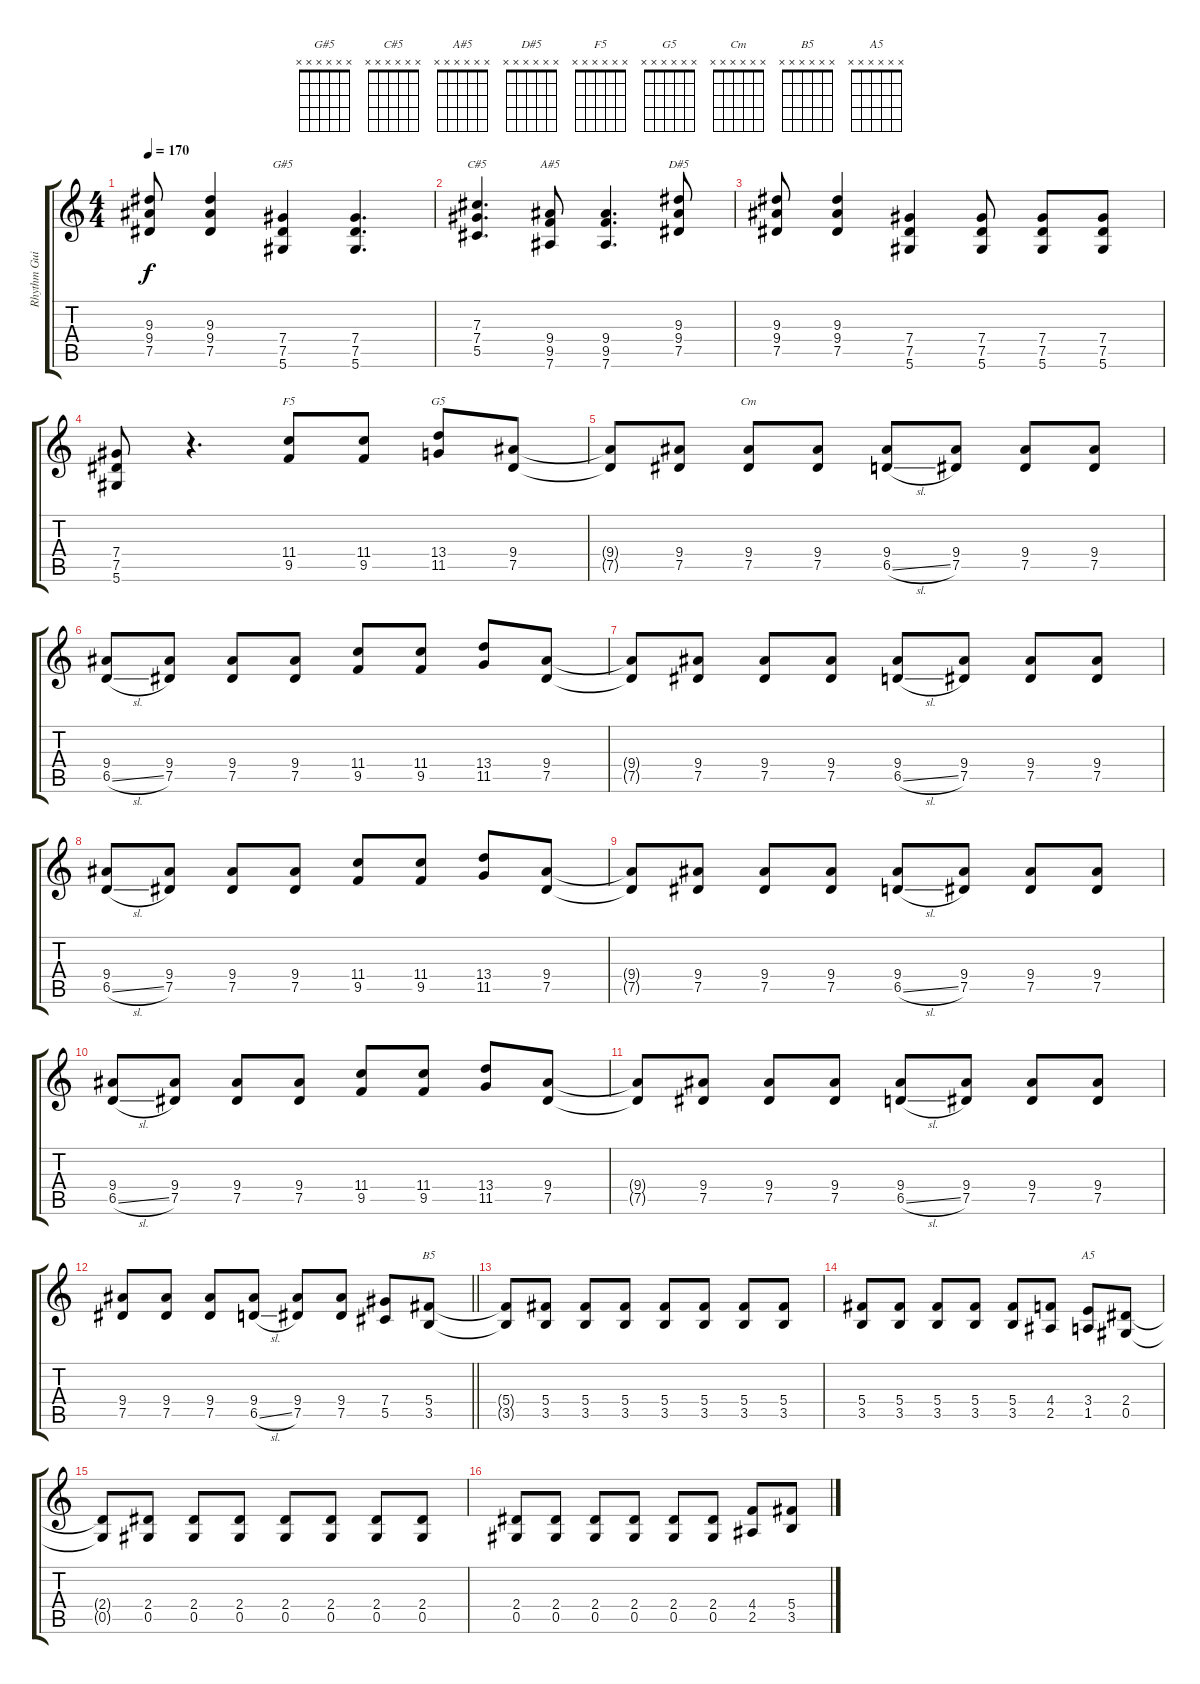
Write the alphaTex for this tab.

\track ("Rhythm Guitar: Gilby" "Rhythm Gui") {instrument overdrivenguitar}
\staff {score tabs}
\tuning (Eb4 Bb3 Gb3 Db3 Ab2 Eb2) {hide}
\chord ("G#5" x x x x x x)
\chord ("C#5" x x x x x x)
\chord ("A#5" x x x x x x)
\chord ("D#5" x x x x x x)
\chord ("F5" x x x x x x)
\chord ("G5" x x x x x x)
\chord ("Cm" x x x x x x)
\chord ("B5" x x x x x x)
\chord ("A5" x x x x x x)
\ts (4 4)
\tempo 170
\clef g2
\ks c
(9.3 9.4 7.5).8{dy f} (9.3 9.4 7.5).4 (7.4 7.5 5.6).4{ch "G#5"} (7.4 7.5 5.6).4{d} |
(7.3 7.4 5.5).4{d ch "C#5"} (9.4 9.5 7.6).8{ch "A#5"} (9.4 9.5 7.6).4{d} (9.3 9.4 7.5).8{ch "D#5"} |
(9.3 9.4 7.5).8 (9.3 9.4 7.5).4 (7.4 7.5 5.6).4 (7.4 7.5 5.6).8 (7.4 7.5 5.6).8 (7.4 7.5 5.6).8 |
(7.4 7.5 5.6).8 r.4{d} (11.4 9.5).8{ch "F5"} (11.4 9.5).8 (13.4 11.5).8{ch "G5"} (9.4 7.5).8 |
(9.4{t} 7.5{t}).8 (9.4 7.5).8 (9.4 7.5).8{ch "Cm"} (9.4 7.5).8 (9.4 6.5{sl}).8 (9.4 7.5).8 (9.4 7.5).8 (9.4 7.5).8 |
(9.4 6.5{sl}).8 (9.4 7.5).8 (9.4 7.5).8 (9.4 7.5).8 (11.4 9.5).8 (11.4 9.5).8 (13.4 11.5).8 (9.4 7.5).8 |
(9.4{t} 7.5{t}).8 (9.4 7.5).8 (9.4 7.5).8 (9.4 7.5).8 (9.4 6.5{sl}).8 (9.4 7.5).8 (9.4 7.5).8 (9.4 7.5).8 |
(9.4 6.5{sl}).8 (9.4 7.5).8 (9.4 7.5).8 (9.4 7.5).8 (11.4 9.5).8 (11.4 9.5).8 (13.4 11.5).8 (9.4 7.5).8 |
(9.4{t} 7.5{t}).8 (9.4 7.5).8 (9.4 7.5).8 (9.4 7.5).8 (9.4 6.5{sl}).8 (9.4 7.5).8 (9.4 7.5).8 (9.4 7.5).8 |
(9.4 6.5{sl}).8 (9.4 7.5).8 (9.4 7.5).8 (9.4 7.5).8 (11.4 9.5).8 (11.4 9.5).8 (13.4 11.5).8 (9.4 7.5).8 |
(9.4{t} 7.5{t}).8 (9.4 7.5).8 (9.4 7.5).8 (9.4 7.5).8 (9.4 6.5{sl}).8 (9.4 7.5).8 (9.4 7.5).8 (9.4 7.5).8 |
\barLineRight lightlight
(9.4 7.5).8 (9.4 7.5).8 (9.4 7.5).8 (9.4 6.5{sl}).8 (9.4 7.5).8 (9.4 7.5).8 (7.4 5.5).8 (5.4 3.5).8{ch "B5"} |
(5.4{t} 3.5{t}).8 (5.4 3.5).8 (5.4 3.5).8 (5.4 3.5).8 (5.4 3.5).8 (5.4 3.5).8 (5.4 3.5).8 (5.4 3.5).8 |
(5.4 3.5).8 (5.4 3.5).8 (5.4 3.5).8 (5.4 3.5).8 (5.4 3.5).8 (4.4 2.5).8 (3.4 1.5).8{ch "A5"} (2.4 0.5).8 |
(2.4{t} 0.5{t}).8 (2.4 0.5).8 (2.4 0.5).8 (2.4 0.5).8 (2.4 0.5).8 (2.4 0.5).8 (2.4 0.5).8 (2.4 0.5).8 |
(2.4 0.5).8 (2.4 0.5).8 (2.4 0.5).8 (2.4 0.5).8 (2.4 0.5).8 (2.4 0.5).8 (4.4 2.5).8 (5.4 3.5).8
